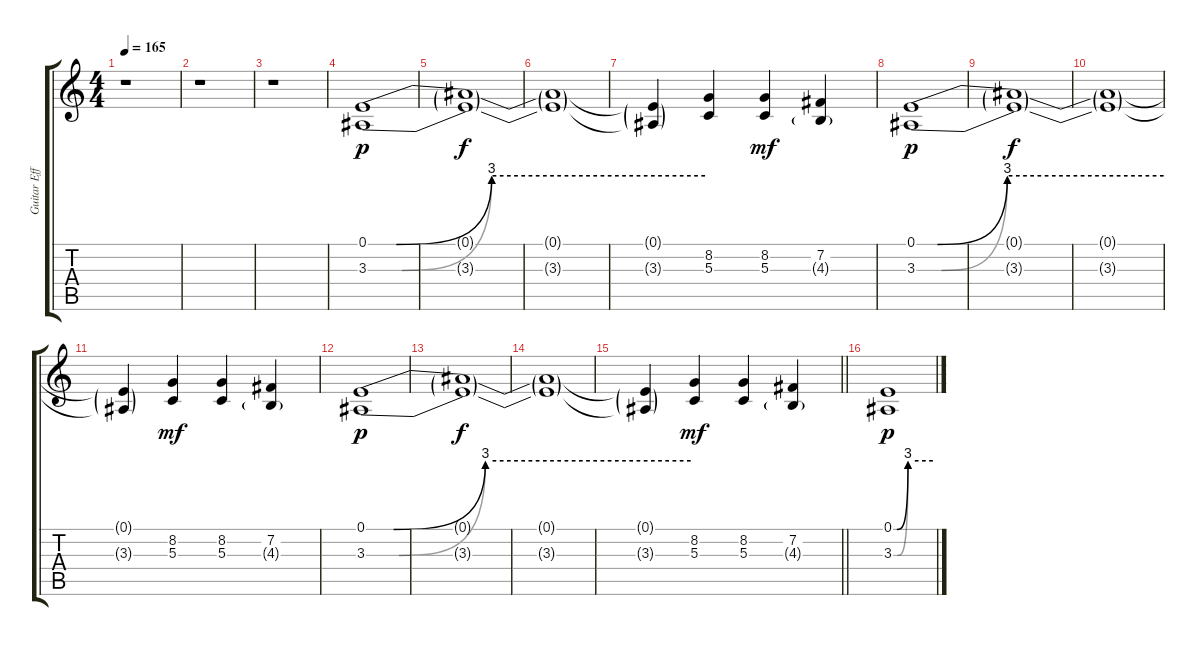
\track ("Guitar Effect" "Guitar Eff") {instrument pad2warm}
\staff {score tabs}
\tuning (E4 B3 G3 D3 A2 E2) {hide}
\ts (4 4)
\tempo 165
\clef g2
\ks c
r.1{dy p} |
r.1 |
r.1 |
(0.1{be (custom 0 0 5 0 22 12 60 12)} 3.3{be (custom 0 0 6 0 22 12 60 12)}).1{balance 6} |
(0.1{t} 3.3{t}).1{dy f balance 3} |
(0.1{t} 3.3{t}).1{balance 1} |
(0.1{t} 3.3{t}).4 (8.2 5.3).4{balance 8} (8.2 5.3).4{dy mf} (7.2 4.3{g}).4 |
(0.1{be (custom 0 0 5 0 22 12 60 12)} 3.3{be (custom 0 0 6 0 22 12 60 12)}).1{dy p balance 6} |
(0.1{t} 3.3{t}).1{dy f balance 3} |
(0.1{t} 3.3{t}).1{balance 1} |
(0.1{t} 3.3{t}).4 (8.2 5.3).4{dy mf balance 8} (8.2 5.3).4 (7.2 4.3{g}).4 |
(0.1{be (custom 0 0 5 0 22 12 60 12)} 3.3{be (custom 0 0 6 0 22 12 60 12)}).1{dy p balance 6} |
(0.1{t} 3.3{t}).1{dy f balance 3} |
(0.1{t} 3.3{t}).1{balance 1} |
\barLineRight lightlight
(0.1{t} 3.3{t}).4 (8.2 5.3).4{dy mf balance 8} (8.2 5.3).4 (7.2 4.3{g}).4 |
\section ("" "")
(0.1{be (custom 0 0 5 0 22 12 60 12)} 3.3{be (custom 0 0 6 0 22 12 60 12)}).1{dy p balance 6}
